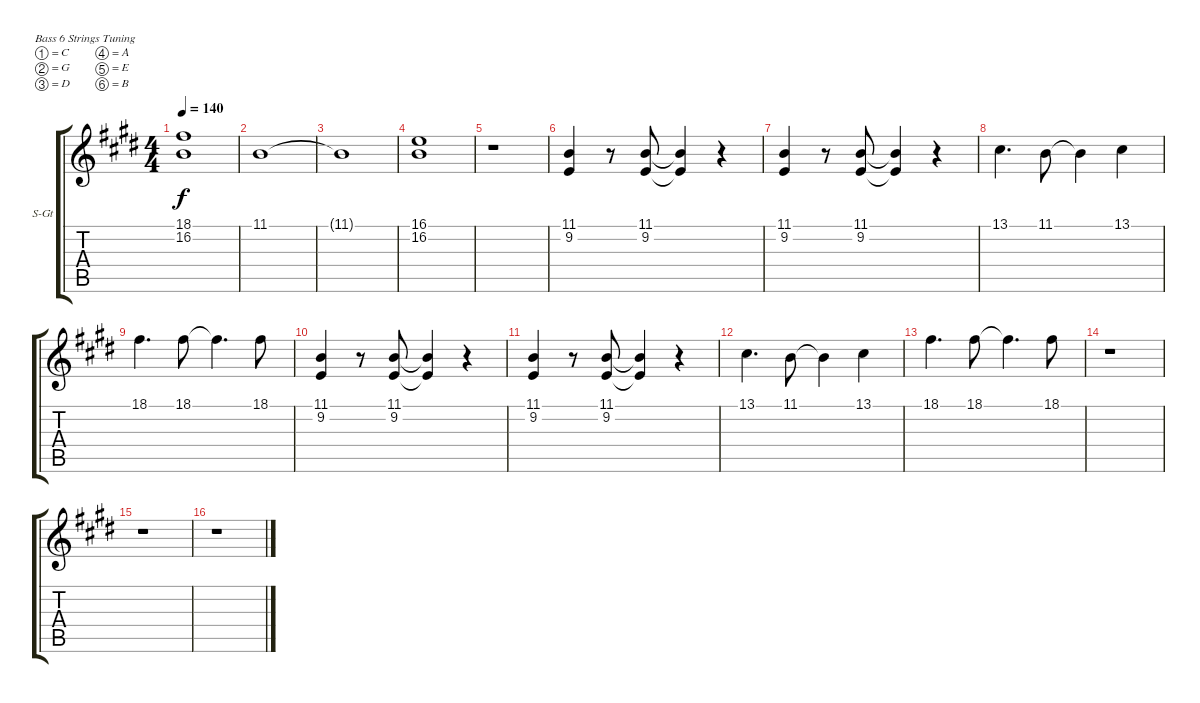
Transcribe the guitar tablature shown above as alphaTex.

\bracketExtendMode groupsimilarinstruments
\firstSystemTrackNameOrientation horizontal
\otherSystemsTrackNameOrientation horizontal
\track ("Brass" "S-Gt") {instrument brasssection}
\staff {score tabs}
\tuning (C3 G2 D2 A1 E1 B0)
\displaytranspose 12
\ts (4 4)
\tempo 140
\clef g2
\ks e
(18.1 16.2).1{dy f} |
11.1.1 |
11.1{t}.1 |
(16.1 16.2).1 |
r.1 |
(11.1 9.2).4 r.8 (11.1 9.2).8 (11.1{t} 9.2{t}).4 r.4 |
(11.1 9.2).4 r.8 (11.1 9.2).8 (11.1{t} 9.2{t}).4 r.4 |
13.1.4{d} 11.1.8 11.1{t}.4 13.1.4 |
18.1.4{d} 18.1.8 18.1{t}.4{d} 18.1.8 |
(11.1 9.2).4 r.8 (11.1 9.2).8 (11.1{t} 9.2{t}).4 r.4 |
(11.1 9.2).4 r.8 (11.1 9.2).8 (11.1{t} 9.2{t}).4 r.4 |
13.1.4{d} 11.1.8 11.1{t}.4 13.1.4 |
18.1.4{d} 18.1.8 18.1{t}.4{d} 18.1.8 |
r.1 |
r.1 |
r.1
